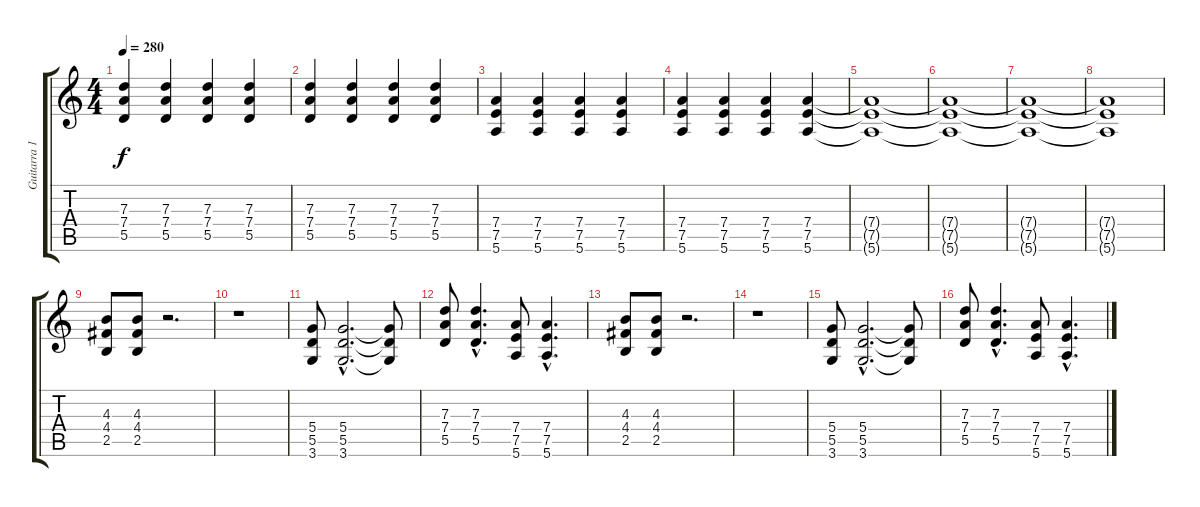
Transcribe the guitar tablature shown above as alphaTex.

\track ("Guitarra 1 - Mathias" "Guitarra 1") {instrument distortionguitar}
\staff {score tabs}
\tuning (E4 B3 G3 D3 A2 E2) {hide}
\ts (4 4)
\tempo 280
\clef g2
\ks c
(7.3 7.4 5.5).4{dy f} (7.3 7.4 5.5).4 (7.3 7.4 5.5).4 (7.3 7.4 5.5).4 |
(7.3 7.4 5.5).4 (7.3 7.4 5.5).4 (7.3 7.4 5.5).4 (7.3 7.4 5.5).4 |
(7.4 7.5 5.6).4 (7.4 7.5 5.6).4 (7.4 7.5 5.6).4 (7.4 7.5 5.6).4 |
(7.4 7.5 5.6).4 (7.4 7.5 5.6).4 (7.4 7.5 5.6).4 (7.4 7.5 5.6).4 |
(7.4{t} 7.5{t} 5.6{t}).1 |
(7.4{t} 7.5{t} 5.6{t}).1 |
(7.4{t} 7.5{t} 5.6{t}).1 |
(7.4{t} 7.5{t} 5.6{t}).1 |
(4.3 4.4 2.5).8 (4.3 4.4 2.5).8 r.2{d} |
r.1 |
(5.4 5.5 3.6).8 (5.4{hac} 5.5{hac} 3.6{hac}).2{d} (5.4{t} 5.5{t} 3.6{t}).8 |
(7.3 7.4 5.5).8 (7.3{hac} 7.4{hac} 5.5{hac}).4{d} (7.4 7.5 5.6).8 (7.4{hac} 7.5{hac} 5.6{hac}).4{d} |
(4.3 4.4 2.5).8 (4.3 4.4 2.5).8 r.2{d} |
r.1 |
(5.4 5.5 3.6).8 (5.4{hac} 5.5{hac} 3.6{hac}).2{d} (5.4{t} 5.5{t} 3.6{t}).8 |
(7.3 7.4 5.5).8 (7.3{hac} 7.4{hac} 5.5{hac}).4{d} (7.4 7.5 5.6).8 (7.4{hac} 7.5{hac} 5.6{hac}).4{d}
